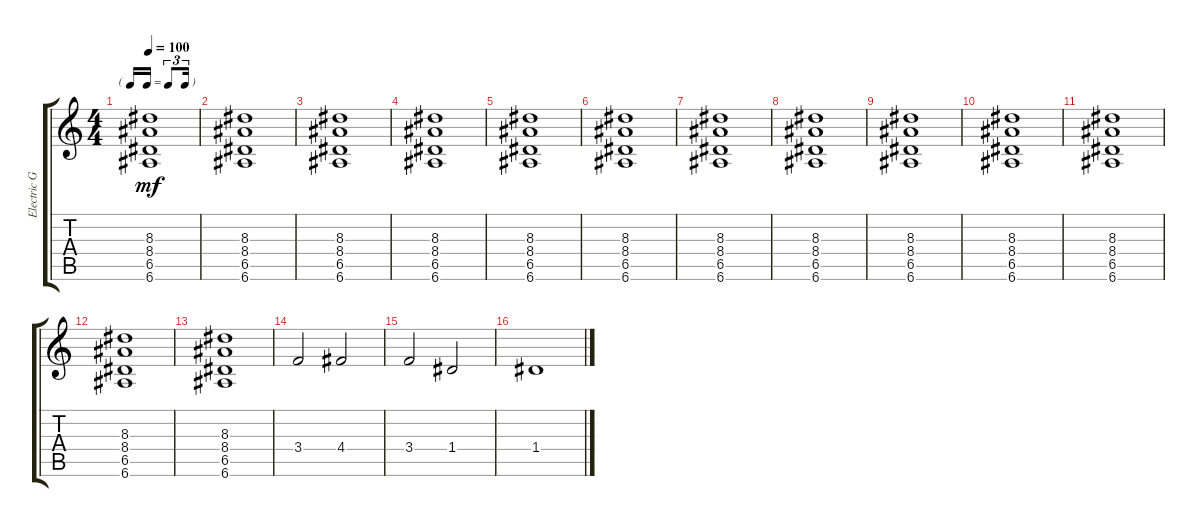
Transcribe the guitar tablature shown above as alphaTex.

\track ("Electric Guitar" "Electric G") {instrument electricguitarclean}
\staff {score tabs}
\tuning (E4 B3 G3 D3 A2 E2) {hide}
\ts (4 4)
\tf triplet16th
\tempo 100
\clef g2
\ks c
(8.3 8.4 6.5 6.6).1{dy mf} |
(8.3 8.4 6.5 6.6).1 |
(8.3 8.4 6.5 6.6).1 |
(8.3 8.4 6.5 6.6).1 |
(8.3 8.4 6.5 6.6).1 |
(8.3 8.4 6.5 6.6).1 |
(8.3 8.4 6.5 6.6).1 |
(8.3 8.4 6.5 6.6).1 |
(8.3 8.4 6.5 6.6).1 |
(8.3 8.4 6.5 6.6).1 |
(8.3 8.4 6.5 6.6).1 |
(8.3 8.4 6.5 6.6).1 |
(8.3 8.4 6.5 6.6).1 |
3.4.2 4.4.2 |
3.4.2 1.4.2 |
1.4.1
